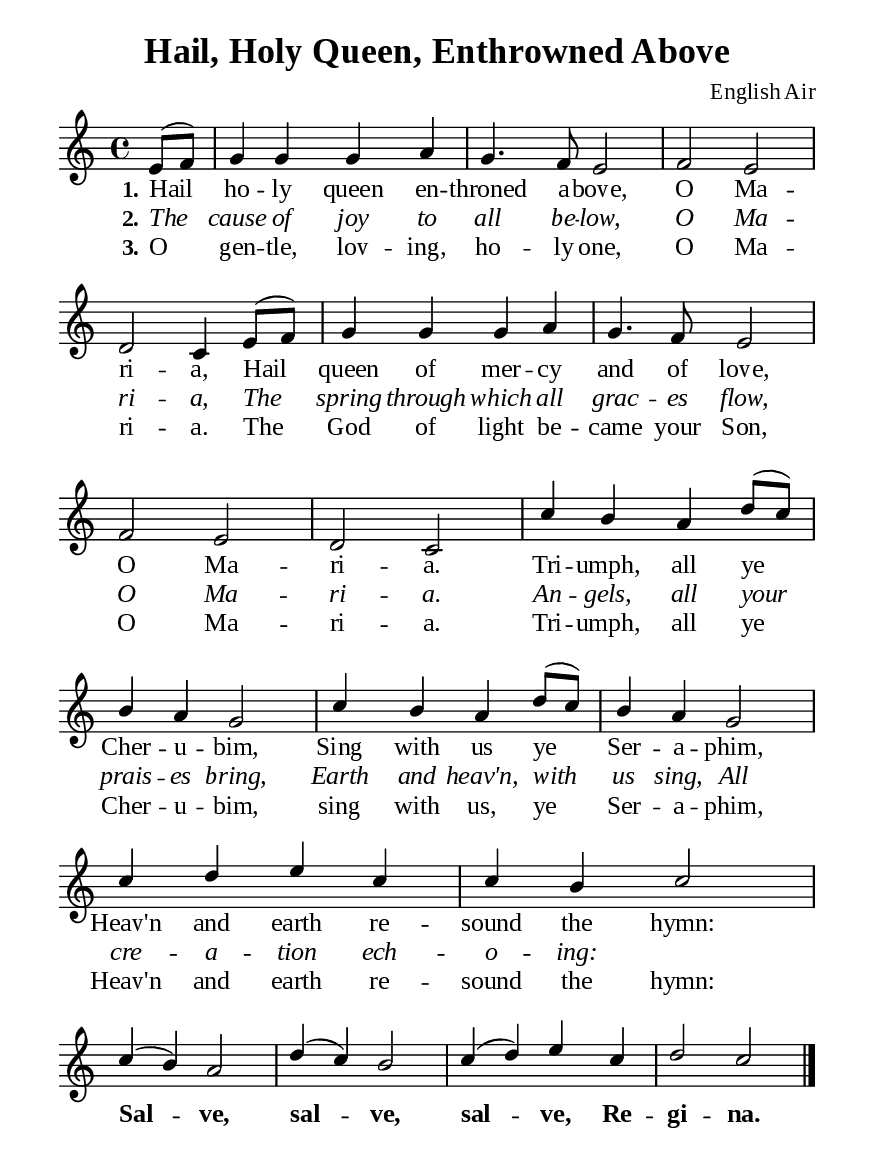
\version "2.18.2"

\header {
  title = "Hail, Holy Queen, Enthrowned Above"
  composer = "English Air"
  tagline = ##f
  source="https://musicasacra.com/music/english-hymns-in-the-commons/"
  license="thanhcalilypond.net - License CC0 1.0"
}

global= {
  \key c \major
  \time 4/4
  \override Score.BarNumber.break-visibility = ##(#f #f #f)
  \override Lyrics.LyricSpace.minimum-distance = #3.0
}

\paper {
  #(set-paper-size "a5")
  top-margin = 10\mm
  bottom-margin = 5\mm
  left-margin = 10\mm
  right-margin = 10\mm
  indent = #0
  #(define fonts
	 (make-pango-font-tree "Liberation Serif"
	 		       "Liberation Serif"
			       "Liberation Serif"
			       (/ 20 20)))
  system-system-spacing = #'((basic-distance . 3) (padding . 3))
}

printItalic = \with {
  \override LyricText.font-shape = #'italic
}

printBold = {
  \override Lyrics.LyricText.font-series = #'bold
}

% Verse music
musicVerseSoprano = \relative c' {
  \partial 4 e8 (f) |
  %{	01	%} g4 g g a |
  %{	02	%} g4. f8 e2 |
  %{	03	%} f e |
  %{	04	%} d c4 e8 (f) |
  %{	05	%} g4 g g a |
  %{	06	%} g4. f8 e2 |
  %{	07	%} f e |
  %{	08	%} d c |
  %{	09	%} c'4 b a d8 (c) |
  %{	10	%} b4 a g2 |
  %{	11	%} c4 b a d8 (c) |
  %{	12	%} b4 a g2 |
  %{	13	%} c4 d e c |
  %{	14	%} c b c2 \break
  %{	15	%} c4 (b) a2 |
  %{	16	%} d4 (c) b2 |
  %{	17	%} c4 (d) e c |
  %{	18	%} d2 c \bar "|."
}

% Verse lyrics
verseOne = \lyricmode {
  \set stanza = #"1."
  Hail ho -- ly queen en -- throned a -- bove, O Ma -- ri -- a,
  Hail queen of mer -- cy and of love, O Ma -- ri -- a.
  Tri -- umph, all ye Cher -- u -- bim,
  Sing with us ye Ser -- a -- phim,
  Heav'n and earth re -- sound the hymn:
  
  \printBold
  Sal -- ve, sal -- ve, sal -- ve, Re -- gi -- na.
}

verseTwo = \lyricmode {
  \set stanza = #"2."
  The cause of joy to all be -- low, O Ma -- ri -- a,
  The spring through which all grac -- es flow, O Ma -- ri -- a.
  An -- gels, all your prais -- es bring,
  Earth and heav'n, with us sing,
  All cre -- a -- tion ech -- o -- ing:
}

verseThree = \lyricmode {
  \set stanza = #"3."
  O gen -- tle, lov -- ing, ho -- ly one, O Ma -- ri -- a.
  The God of light be -- came your Son, O Ma -- ri -- a.
  Tri -- umph, all ye Cher -- u -- bim, sing with us, ye Ser -- a -- phim,
  Heav'n and earth re -- sound the hymn:
}

% Layout
\score {
    \new ChoirStaff <<
      \new Staff <<
        \clef "treble"
        \new Voice = "sopranos" { \global \stemUp \slurUp \musicVerseSoprano }
      >>
      \new Lyrics \lyricsto sopranos \verseOne
      \new Lyrics \printItalic \lyricsto sopranos \verseTwo
      \new Lyrics \lyricsto sopranos \verseThree
    >>
}
